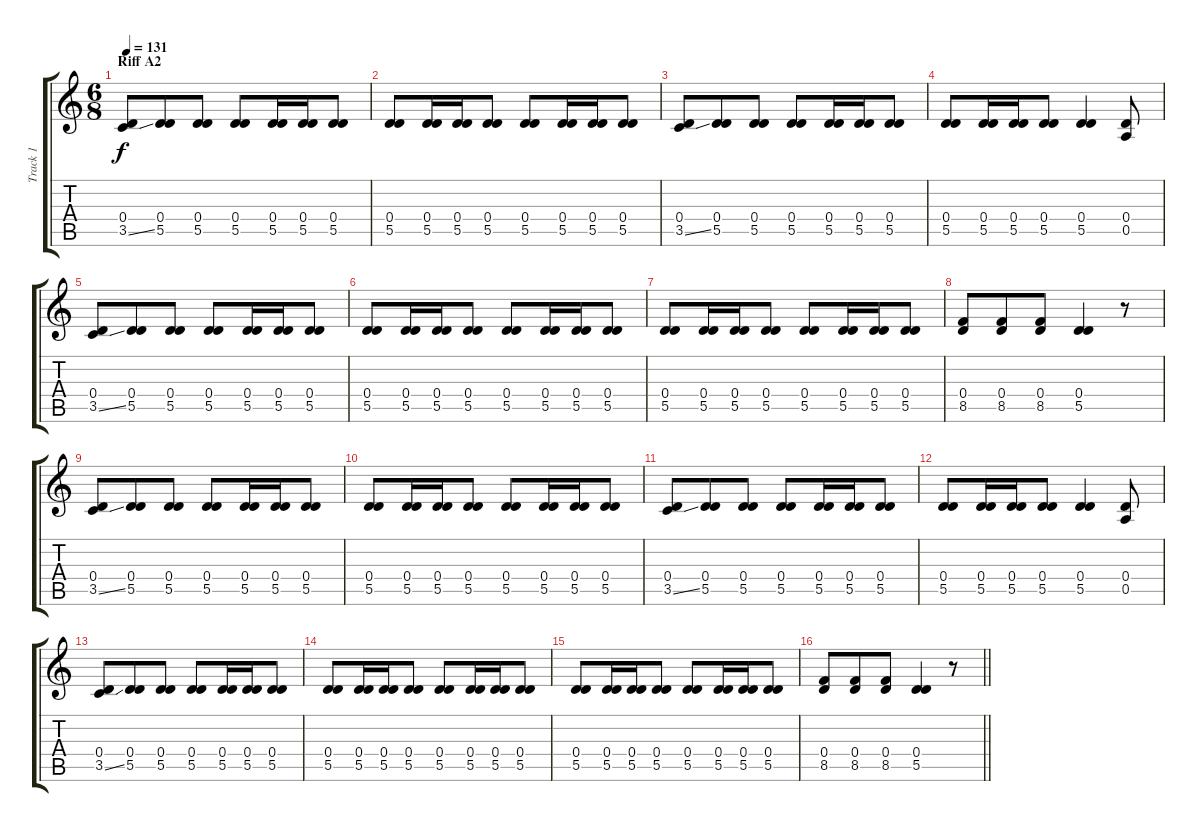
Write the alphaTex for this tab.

\track ("Track 1" "Track 1") {instrument acousticguitarsteel}
\staff {score tabs}
\tuning (E4 B3 G3 D3 A2 E2) {hide}
\ts (6 8)
\section ("" "Riff A2")
\tempo 131
\clef g2
\ks c
(0.4 3.5{ss}).8{dy f} (0.4 5.5).8 (0.4 5.5).8 (0.4 5.5).8 (0.4 5.5).16 (0.4 5.5).16 (0.4 5.5).8 |
(0.4 5.5).8 (0.4 5.5).16 (0.4 5.5).16 (0.4 5.5).8 (0.4 5.5).8 (0.4 5.5).16 (0.4 5.5).16 (0.4 5.5).8 |
(0.4 3.5{ss}).8 (0.4 5.5).8 (0.4 5.5).8 (0.4 5.5).8 (0.4 5.5).16 (0.4 5.5).16 (0.4 5.5).8 |
(0.4 5.5).8 (0.4 5.5).16 (0.4 5.5).16 (0.4 5.5).8 (0.4 5.5).4 (0.4 0.5).8 |
(0.4 3.5{ss}).8 (0.4 5.5).8 (0.4 5.5).8 (0.4 5.5).8 (0.4 5.5).16 (0.4 5.5).16 (0.4 5.5).8 |
(0.4 5.5).8 (0.4 5.5).16 (0.4 5.5).16 (0.4 5.5).8 (0.4 5.5).8 (0.4 5.5).16 (0.4 5.5).16 (0.4 5.5).8 |
(0.4 5.5).8 (0.4 5.5).16 (0.4 5.5).16 (0.4 5.5).8 (0.4 5.5).8 (0.4 5.5).16 (0.4 5.5).16 (0.4 5.5).8 |
(0.4 8.5).8 (0.4 8.5).8 (0.4 8.5).8 (0.4 5.5).4 r.8 |
(0.4 3.5{ss}).8 (0.4 5.5).8 (0.4 5.5).8 (0.4 5.5).8 (0.4 5.5).16 (0.4 5.5).16 (0.4 5.5).8 |
(0.4 5.5).8 (0.4 5.5).16 (0.4 5.5).16 (0.4 5.5).8 (0.4 5.5).8 (0.4 5.5).16 (0.4 5.5).16 (0.4 5.5).8 |
(0.4 3.5{ss}).8 (0.4 5.5).8 (0.4 5.5).8 (0.4 5.5).8 (0.4 5.5).16 (0.4 5.5).16 (0.4 5.5).8 |
(0.4 5.5).8 (0.4 5.5).16 (0.4 5.5).16 (0.4 5.5).8 (0.4 5.5).4 (0.4 0.5).8 |
(0.4 3.5{ss}).8 (0.4 5.5).8 (0.4 5.5).8 (0.4 5.5).8 (0.4 5.5).16 (0.4 5.5).16 (0.4 5.5).8 |
(0.4 5.5).8 (0.4 5.5).16 (0.4 5.5).16 (0.4 5.5).8 (0.4 5.5).8 (0.4 5.5).16 (0.4 5.5).16 (0.4 5.5).8 |
(0.4 5.5).8 (0.4 5.5).16 (0.4 5.5).16 (0.4 5.5).8 (0.4 5.5).8 (0.4 5.5).16 (0.4 5.5).16 (0.4 5.5).8 |
\barLineRight lightlight
(0.4 8.5).8 (0.4 8.5).8 (0.4 8.5).8 (0.4 5.5).4 r.8
